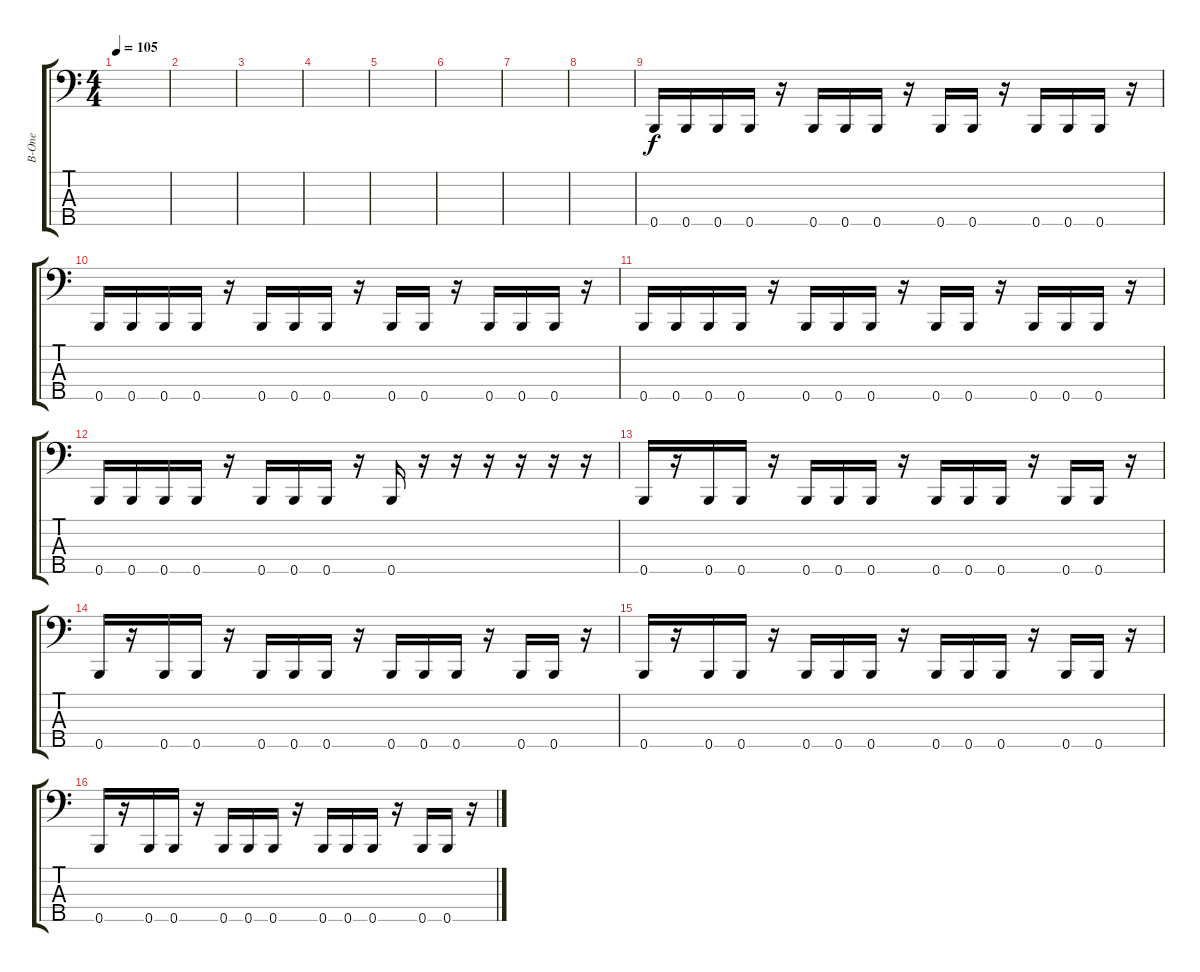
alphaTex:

\track ("B-One" "B-One") {instrument slapbass2}
\staff {score tabs}
\tuning (G2 D2 A1 E1 B0) {hide}
\ts (4 4)
\tempo 105
\clef f4
\ks c
|
|
|
|
|
|
|
|
0.5.16 0.5.16 0.5.16 0.5.16 r.16 0.5.16 0.5.16 0.5.16 r.16 0.5.16 0.5.16 r.16 0.5.16 0.5.16 0.5.16 r.16 |
0.5.16 0.5.16 0.5.16 0.5.16 r.16 0.5.16 0.5.16 0.5.16 r.16 0.5.16 0.5.16 r.16 0.5.16 0.5.16 0.5.16 r.16 |
0.5.16 0.5.16 0.5.16 0.5.16 r.16 0.5.16 0.5.16 0.5.16 r.16 0.5.16 0.5.16 r.16 0.5.16 0.5.16 0.5.16 r.16 |
0.5.16 0.5.16 0.5.16 0.5.16 r.16 0.5.16 0.5.16 0.5.16 r.16 0.5.16 r.16 r.16 r.16 r.16 r.16 r.16 |
0.5.16 r.16 0.5.16 0.5.16 r.16 0.5.16 0.5.16 0.5.16 r.16 0.5.16 0.5.16 0.5.16 r.16 0.5.16 0.5.16 r.16 |
0.5.16 r.16 0.5.16 0.5.16 r.16 0.5.16 0.5.16 0.5.16 r.16 0.5.16 0.5.16 0.5.16 r.16 0.5.16 0.5.16 r.16 |
0.5.16 r.16 0.5.16 0.5.16 r.16 0.5.16 0.5.16 0.5.16 r.16 0.5.16 0.5.16 0.5.16 r.16 0.5.16 0.5.16 r.16 |
0.5.16 r.16 0.5.16 0.5.16 r.16 0.5.16 0.5.16 0.5.16 r.16 0.5.16 0.5.16 0.5.16 r.16 0.5.16 0.5.16 r.16
